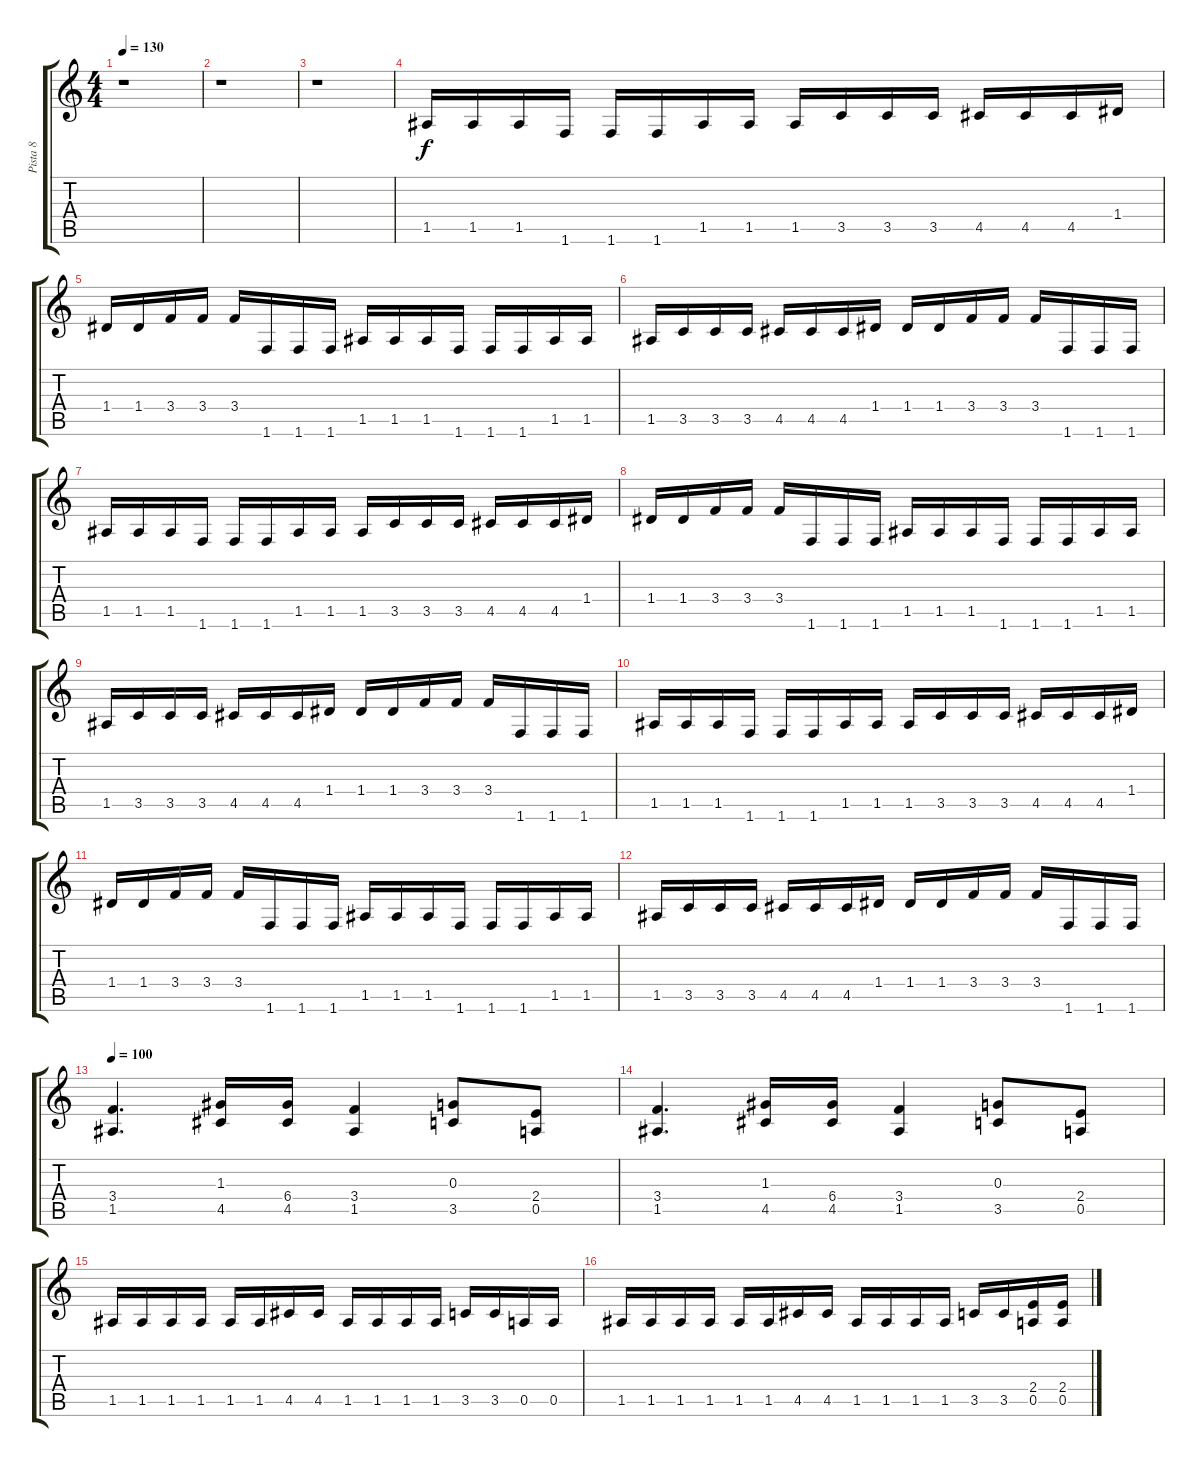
\track ("Pista 8" "Pista 8") {instrument overdrivenguitar}
\staff {score tabs}
\tuning (E4 B3 G3 D3 A2 E2) {hide}
\ts (4 4)
\tempo 130
\clef g2
\ks c
r.1{dy f} |
r.1 |
r.1 |
1.5.16 1.5.16 1.5.16 1.6.16 1.6.16 1.6.16 1.5.16 1.5.16 1.5.16 3.5.16 3.5.16 3.5.16 4.5.16 4.5.16 4.5.16 1.4.16 |
1.4.16 1.4.16 3.4.16 3.4.16 3.4.16 1.6.16 1.6.16 1.6.16 1.5.16 1.5.16 1.5.16 1.6.16 1.6.16 1.6.16 1.5.16 1.5.16 |
1.5.16 3.5.16 3.5.16 3.5.16 4.5.16 4.5.16 4.5.16 1.4.16 1.4.16 1.4.16 3.4.16 3.4.16 3.4.16 1.6.16 1.6.16 1.6.16 |
1.5.16 1.5.16 1.5.16 1.6.16 1.6.16 1.6.16 1.5.16 1.5.16 1.5.16 3.5.16 3.5.16 3.5.16 4.5.16 4.5.16 4.5.16 1.4.16 |
1.4.16 1.4.16 3.4.16 3.4.16 3.4.16 1.6.16 1.6.16 1.6.16 1.5.16 1.5.16 1.5.16 1.6.16 1.6.16 1.6.16 1.5.16 1.5.16 |
1.5.16 3.5.16 3.5.16 3.5.16 4.5.16 4.5.16 4.5.16 1.4.16 1.4.16 1.4.16 3.4.16 3.4.16 3.4.16 1.6.16 1.6.16 1.6.16 |
1.5.16 1.5.16 1.5.16 1.6.16 1.6.16 1.6.16 1.5.16 1.5.16 1.5.16 3.5.16 3.5.16 3.5.16 4.5.16 4.5.16 4.5.16 1.4.16 |
1.4.16 1.4.16 3.4.16 3.4.16 3.4.16 1.6.16 1.6.16 1.6.16 1.5.16 1.5.16 1.5.16 1.6.16 1.6.16 1.6.16 1.5.16 1.5.16 |
1.5.16 3.5.16 3.5.16 3.5.16 4.5.16 4.5.16 4.5.16 1.4.16 1.4.16 1.4.16 3.4.16 3.4.16 3.4.16 1.6.16 1.6.16 1.6.16 |
\tempo 100
(3.4 1.5).4{d} (1.3 4.5).16 (6.4 4.5).16 (3.4 1.5).4 (0.3 3.5).8 (2.4 0.5).8 |
(3.4 1.5).4{d} (1.3 4.5).16 (6.4 4.5).16 (3.4 1.5).4 (0.3 3.5).8 (2.4 0.5).8 |
1.5.16 1.5.16 1.5.16 1.5.16 1.5.16 1.5.16 4.5.16 4.5.16 1.5.16 1.5.16 1.5.16 1.5.16 3.5.16 3.5.16 0.5.16 0.5.16 |
1.5.16 1.5.16 1.5.16 1.5.16 1.5.16 1.5.16 4.5.16 4.5.16 1.5.16 1.5.16 1.5.16 1.5.16 3.5.16 3.5.16 (2.4 0.5).16 (2.4 0.5).16
